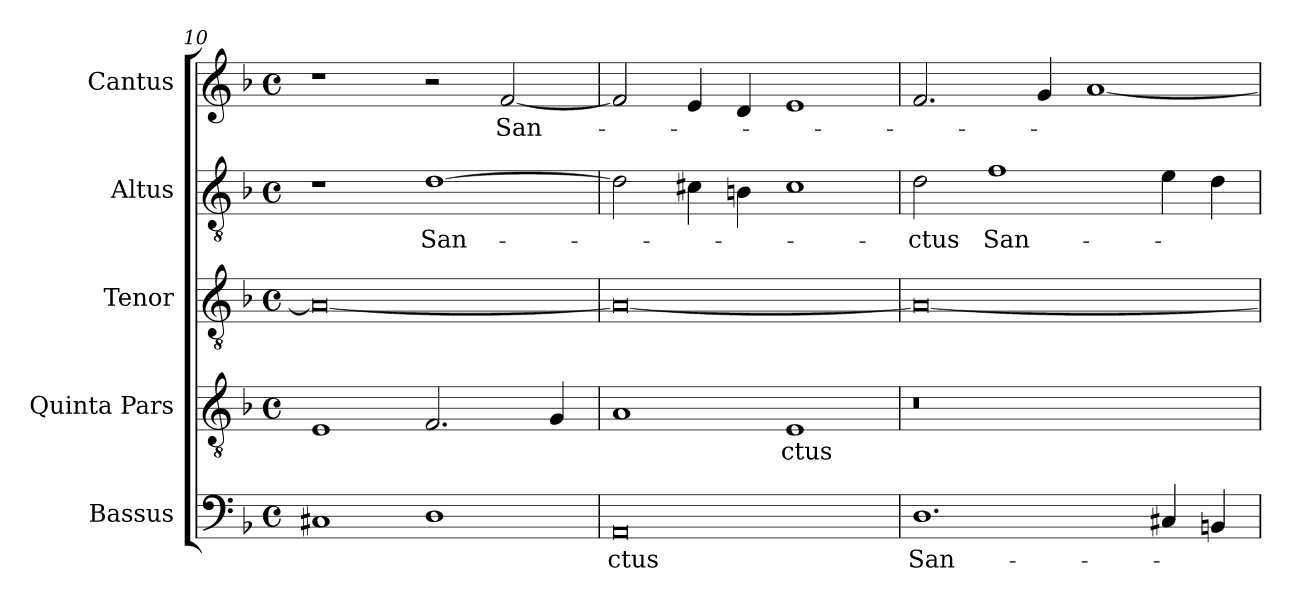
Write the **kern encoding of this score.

**kern	**text	**kern	**text	**kern	**kern	**text	**kern	**text
*part5	*part5	*part4	*part4	*part3	*part2	*part2	*part1	*part1
*staff5	*staff5	*staff4	*staff4	*staff3	*staff2	*staff2	*staff1	*staff1
*I"Bassus	*	*I"Quinta Pars	*	*I"Tenor	*I"Altus	*	*I"Cantus	*
*I'B.	*	*I'Q.P.	*	*I'T.	*I'A.	*	*I'C.	*
*clefF4	*	*clefGv2	*	*clefGv2	*clefGv2	*	*clefG2	*
*k[b-]	*	*k[b-]	*	*k[b-]	*k[b-]	*	*k[b-]	*
*F:	*	*F:	*	*F:	*F:	*	*F:	*
*M4/4	*	*M4/4	*	*M4/4	*M4/4	*	*M4/4	*
*met(c)	*	*met(c)	*	*met(c)	*met(c)	*	*met(c)	*
=10	=10	=10	=10	=10	=10	=10	=10	=10
1C#X	.	1E	.	0A_<	1r	.	1r	.
!	!	!	!	!	!	!LO:LY:b:cj	!	!
1D	.	2.F/	.	.	[>1d	San-	2r	.
!	!	!	!	!	!	!	!	!LO:LY:b
.	.	.	.	.	.	.	[<2f/	San-
.	.	4G/	.	.	.	.	.	.
=11	=11	=11	=11	=11	=11	=11	=11	=11
!	!LO:LY:b:cj	!	!	!	!	!	!	!
0AA	-ctus	1A	.	0A_<	2d\]	.	2f/]	.
.	.	.	.	.	4c#X\	.	4e/	.
.	.	.	.	.	4Bn\	.	4d/	.
!	!	!	!LO:LY:b:cj	!	!	!	!	!
.	.	1E	-ctus	.	1c#	.	1e	.
=12	=12	=12	=12	=12	=12	=12	=12	=12
!	!LO:LY:b:cj	!	!	!	!	!LO:LY:b:cj	!	!
1.D	San-	0r	.	0A_<	2d\	-ctus	2.f/	.
!	!	!	!	!	!	!LO:LY:b:cj	!	!
.	.	.	.	.	1f	San-	.	.
.	.	.	.	.	.	.	4g/	.
.	.	.	.	.	.	.	[<1a	.
4C#X/	.	.	.	.	4e\	.	.	.
4BBn/	.	.	.	.	4d\	.	.	.
=	=	=	=	=	=	=	=	=
*-	*-	*-	*-	*-	*-	*-	*-	*-
